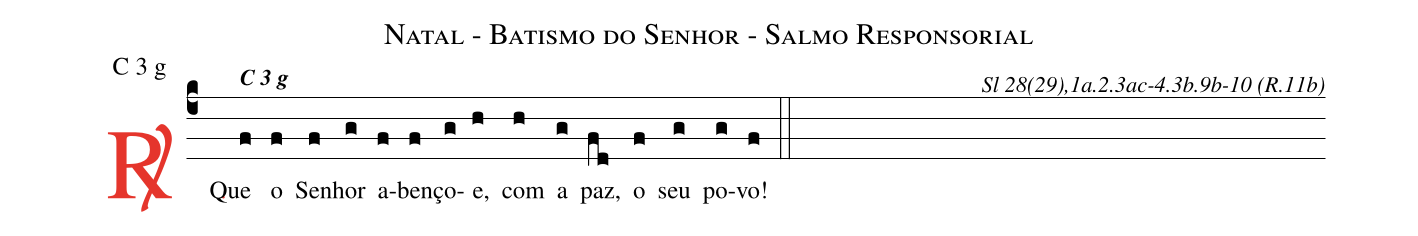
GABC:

name: Natal - Batismo do Senhor - Salmo Responsorial;
mode: C 3 g;
commentary: Sl 28(29),1a.2.3ac-4.3b.9b-10 (R.11b);
%%
(c4)

<c><sp>R/</sp>.</c>() Que<alt>\textbf{C 3 g}</alt>(f) o(f) Se(f)nhor(g) a(f)ben(f)ço(g)e,(h) com(h) a(g) paz,(fd) o(f) seu(g) po(g)vo!(f)

(::)
